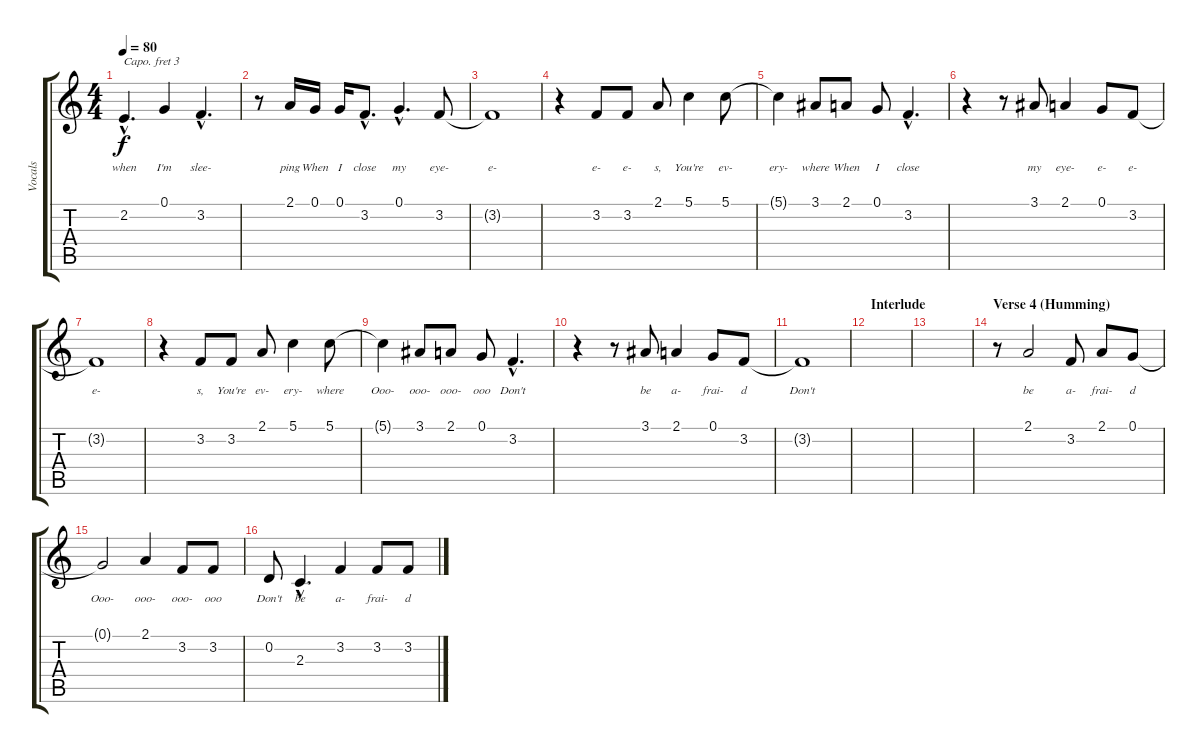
\track ("Vocals" "Vocals") {instrument harpsichord}
\staff {score tabs}
\capo 3
\tuning (E4 B3 G3 D3 A2 E2) {hide}
\ts (4 4)
\tempo 80
\clef g2
\ks c
2.2{hac}.4{d lyrics (0 "") lyrics (1 "when") lyrics (2 "") lyrics (3 "") lyrics (4 "") dy f} 0.1.4{lyrics (0 "") lyrics (1 "I'm") lyrics (2 "") lyrics (3 "") lyrics (4 "")} 3.2{hac}.4{d lyrics (0 "") lyrics (1 "slee-") lyrics (2 "") lyrics (3 "") lyrics (4 "")} |
r.8 2.1.16{lyrics (0 "") lyrics (1 "ping") lyrics (2 "") lyrics (3 "") lyrics (4 "")} 0.1.16{lyrics (0 "") lyrics (1 "When") lyrics (2 "") lyrics (3 "") lyrics (4 "")} 0.1.16{lyrics (0 "") lyrics (1 "I") lyrics (2 "") lyrics (3 "") lyrics (4 "")} 3.2{hac}.8{d lyrics (0 "") lyrics (1 "close") lyrics (2 "") lyrics (3 "") lyrics (4 "")} 0.1{hac}.4{d lyrics (0 "") lyrics (1 "my") lyrics (2 "") lyrics (3 "") lyrics (4 "")} 3.2.8{lyrics (0 "") lyrics (1 "eye-") lyrics (2 "") lyrics (3 "") lyrics (4 "")} |
3.2{t}.1{lyrics (0 "") lyrics (1 "e-") lyrics (2 "") lyrics (3 "") lyrics (4 "")} |
r.4 3.2.8{lyrics (0 "") lyrics (1 "e-") lyrics (2 "") lyrics (3 "") lyrics (4 "")} 3.2.8{lyrics (0 "") lyrics (1 "e-") lyrics (2 "") lyrics (3 "") lyrics (4 "")} 2.1.8{lyrics (0 "") lyrics (1 "s,") lyrics (2 "") lyrics (3 "") lyrics (4 "")} 5.1.4{lyrics (0 "") lyrics (1 "You're") lyrics (2 "") lyrics (3 "") lyrics (4 "")} 5.1.8{lyrics (0 "") lyrics (1 "ev-") lyrics (2 "") lyrics (3 "") lyrics (4 "")} |
5.1{t}.4{lyrics (0 "") lyrics (1 "ery-") lyrics (2 "") lyrics (3 "") lyrics (4 "")} 3.1.8{lyrics (0 "") lyrics (1 "where") lyrics (2 "") lyrics (3 "") lyrics (4 "")} 2.1.8{lyrics (0 "") lyrics (1 "When") lyrics (2 "") lyrics (3 "") lyrics (4 "")} 0.1.8{lyrics (0 "") lyrics (1 "I") lyrics (2 "") lyrics (3 "") lyrics (4 "")} 3.2{hac}.4{d lyrics (0 "") lyrics (1 "close") lyrics (2 "") lyrics (3 "") lyrics (4 "")} |
r.4 r.8 3.1.8{lyrics (0 "") lyrics (1 "my") lyrics (2 "") lyrics (3 "") lyrics (4 "")} 2.1.4{lyrics (0 "") lyrics (1 "eye-") lyrics (2 "") lyrics (3 "") lyrics (4 "")} 0.1.8{lyrics (0 "") lyrics (1 "e-") lyrics (2 "") lyrics (3 "") lyrics (4 "")} 3.2.8{lyrics (0 "") lyrics (1 "e-") lyrics (2 "") lyrics (3 "") lyrics (4 "")} |
3.2{t}.1{lyrics (0 "") lyrics (1 "e-") lyrics (2 "") lyrics (3 "") lyrics (4 "")} |
r.4 3.2.8{lyrics (0 "") lyrics (1 "s,") lyrics (2 "") lyrics (3 "") lyrics (4 "")} 3.2.8{lyrics (0 "") lyrics (1 "You're") lyrics (2 "") lyrics (3 "") lyrics (4 "")} 2.1.8{lyrics (0 "") lyrics (1 "ev-") lyrics (2 "") lyrics (3 "") lyrics (4 "")} 5.1.4{lyrics (0 "") lyrics (1 "ery-") lyrics (2 "") lyrics (3 "") lyrics (4 "")} 5.1.8{lyrics (0 "") lyrics (1 "where") lyrics (2 "") lyrics (3 "") lyrics (4 "")} |
5.1{t}.4{lyrics (0 "") lyrics (1 "Ooo-") lyrics (2 "") lyrics (3 "") lyrics (4 "")} 3.1.8{lyrics (0 "") lyrics (1 "ooo-") lyrics (2 "") lyrics (3 "") lyrics (4 "")} 2.1.8{lyrics (0 "") lyrics (1 "ooo-") lyrics (2 "") lyrics (3 "") lyrics (4 "")} 0.1.8{lyrics (0 "") lyrics (1 "ooo") lyrics (2 "") lyrics (3 "") lyrics (4 "")} 3.2{hac}.4{d lyrics (0 "") lyrics (1 "Don't") lyrics (2 "") lyrics (3 "") lyrics (4 "")} |
r.4 r.8 3.1.8{lyrics (0 "") lyrics (1 "be") lyrics (2 "") lyrics (3 "") lyrics (4 "")} 2.1.4{lyrics (0 "") lyrics (1 "a-") lyrics (2 "") lyrics (3 "") lyrics (4 "")} 0.1.8{lyrics (0 "") lyrics (1 "frai-") lyrics (2 "") lyrics (3 "") lyrics (4 "")} 3.2.8{lyrics (0 "") lyrics (1 "d") lyrics (2 "") lyrics (3 "") lyrics (4 "")} |
3.2{t}.1{lyrics (0 "") lyrics (1 "Don't") lyrics (2 "") lyrics (3 "") lyrics (4 "")} |
\section ("" "Interlude")
|
|
\section ("" "Verse 4 (Humming)")
r.8 2.1.2{lyrics (0 "") lyrics (1 "be") lyrics (2 "") lyrics (3 "") lyrics (4 "")} 3.2.8{lyrics (0 "") lyrics (1 "a-") lyrics (2 "") lyrics (3 "") lyrics (4 "")} 2.1.8{lyrics (0 "") lyrics (1 "frai-") lyrics (2 "") lyrics (3 "") lyrics (4 "")} 0.1.8{lyrics (0 "") lyrics (1 "d") lyrics (2 "") lyrics (3 "") lyrics (4 "")} |
0.1{t}.2{lyrics (0 "") lyrics (1 "Ooo-") lyrics (2 "") lyrics (3 "") lyrics (4 "")} 2.1.4{lyrics (0 "") lyrics (1 "ooo-") lyrics (2 "") lyrics (3 "") lyrics (4 "")} 3.2.8{lyrics (0 "") lyrics (1 "ooo-") lyrics (2 "") lyrics (3 "") lyrics (4 "")} 3.2.8{lyrics (0 "") lyrics (1 "ooo") lyrics (2 "") lyrics (3 "") lyrics (4 "")} |
0.2.8{lyrics (0 "") lyrics (1 "Don't") lyrics (2 "") lyrics (3 "") lyrics (4 "")} 2.3{hac}.4{d lyrics (0 "") lyrics (1 "be") lyrics (2 "") lyrics (3 "") lyrics (4 "")} 3.2.4{lyrics (0 "") lyrics (1 "a-") lyrics (2 "") lyrics (3 "") lyrics (4 "")} 3.2.8{lyrics (0 "") lyrics (1 "frai-") lyrics (2 "") lyrics (3 "") lyrics (4 "")} 3.2.8{lyrics (0 "") lyrics (1 "d") lyrics (2 "") lyrics (3 "") lyrics (4 "")}
